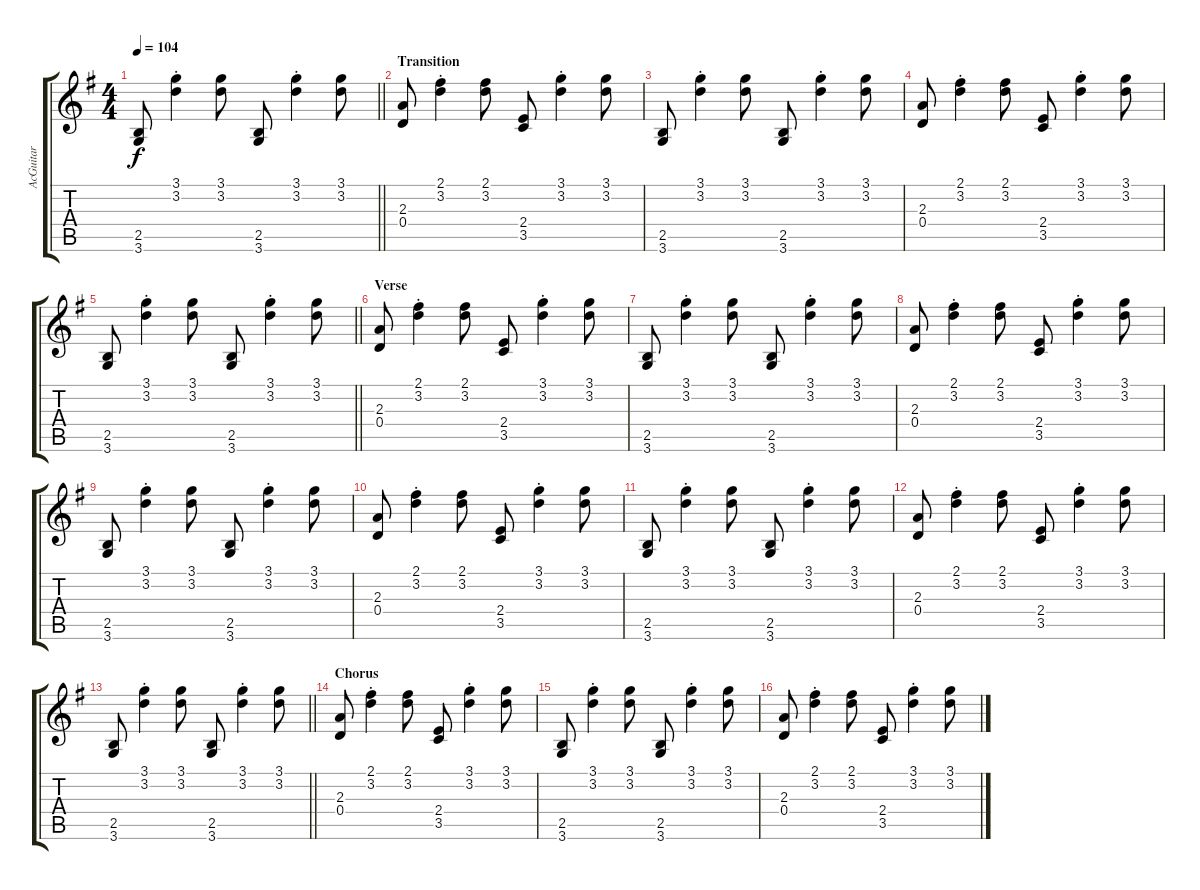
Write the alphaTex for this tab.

\track ("AcGuitar" "AcGuitar") {instrument acousticguitarsteel}
\staff {score tabs}
\tuning (E4 B3 G3 D3 A2 E2) {hide}
\ts (4 4)
\tempo 104
\clef g2
\barLineRight lightlight
\ks g
(2.5 3.6).8{dy f} (3.1{st} 3.2{st}).4 (3.1 3.2).8 (2.5 3.6).8 (3.1{st} 3.2{st}).4 (3.1 3.2).8 |
\section ("" "Transition")
(2.3 0.4).8 (2.1{st} 3.2{st}).4 (2.1 3.2).8 (2.4 3.5).8 (3.1{st} 3.2{st}).4 (3.1 3.2).8 |
(2.5 3.6).8 (3.1{st} 3.2{st}).4 (3.1 3.2).8 (2.5 3.6).8 (3.1{st} 3.2{st}).4 (3.1 3.2).8 |
(2.3 0.4).8 (2.1{st} 3.2{st}).4 (2.1 3.2).8 (2.4 3.5).8 (3.1{st} 3.2{st}).4 (3.1 3.2).8 |
\barLineRight lightlight
(2.5 3.6).8 (3.1{st} 3.2{st}).4 (3.1 3.2).8 (2.5 3.6).8 (3.1{st} 3.2{st}).4 (3.1 3.2).8 |
\section ("" "Verse")
(2.3 0.4).8 (2.1{st} 3.2{st}).4 (2.1 3.2).8 (2.4 3.5).8 (3.1{st} 3.2{st}).4 (3.1 3.2).8 |
(2.5 3.6).8 (3.1{st} 3.2{st}).4 (3.1 3.2).8 (2.5 3.6).8 (3.1{st} 3.2{st}).4 (3.1 3.2).8 |
(2.3 0.4).8 (2.1{st} 3.2{st}).4 (2.1 3.2).8 (2.4 3.5).8 (3.1{st} 3.2{st}).4 (3.1 3.2).8 |
(2.5 3.6).8 (3.1{st} 3.2{st}).4 (3.1 3.2).8 (2.5 3.6).8 (3.1{st} 3.2{st}).4 (3.1 3.2).8 |
(2.3 0.4).8 (2.1{st} 3.2{st}).4 (2.1 3.2).8 (2.4 3.5).8 (3.1{st} 3.2{st}).4 (3.1 3.2).8 |
(2.5 3.6).8 (3.1{st} 3.2{st}).4 (3.1 3.2).8 (2.5 3.6).8 (3.1{st} 3.2{st}).4 (3.1 3.2).8 |
(2.3 0.4).8 (2.1{st} 3.2{st}).4 (2.1 3.2).8 (2.4 3.5).8 (3.1{st} 3.2{st}).4 (3.1 3.2).8 |
\barLineRight lightlight
(2.5 3.6).8 (3.1{st} 3.2{st}).4 (3.1 3.2).8 (2.5 3.6).8 (3.1{st} 3.2{st}).4 (3.1 3.2).8 |
\section ("" "Chorus")
(2.3 0.4).8 (2.1{st} 3.2{st}).4 (2.1 3.2).8 (2.4 3.5).8 (3.1{st} 3.2{st}).4 (3.1 3.2).8 |
(2.5 3.6).8 (3.1{st} 3.2{st}).4 (3.1 3.2).8 (2.5 3.6).8 (3.1{st} 3.2{st}).4 (3.1 3.2).8 |
(2.3 0.4).8 (2.1{st} 3.2{st}).4 (2.1 3.2).8 (2.4 3.5).8 (3.1{st} 3.2{st}).4 (3.1 3.2).8
